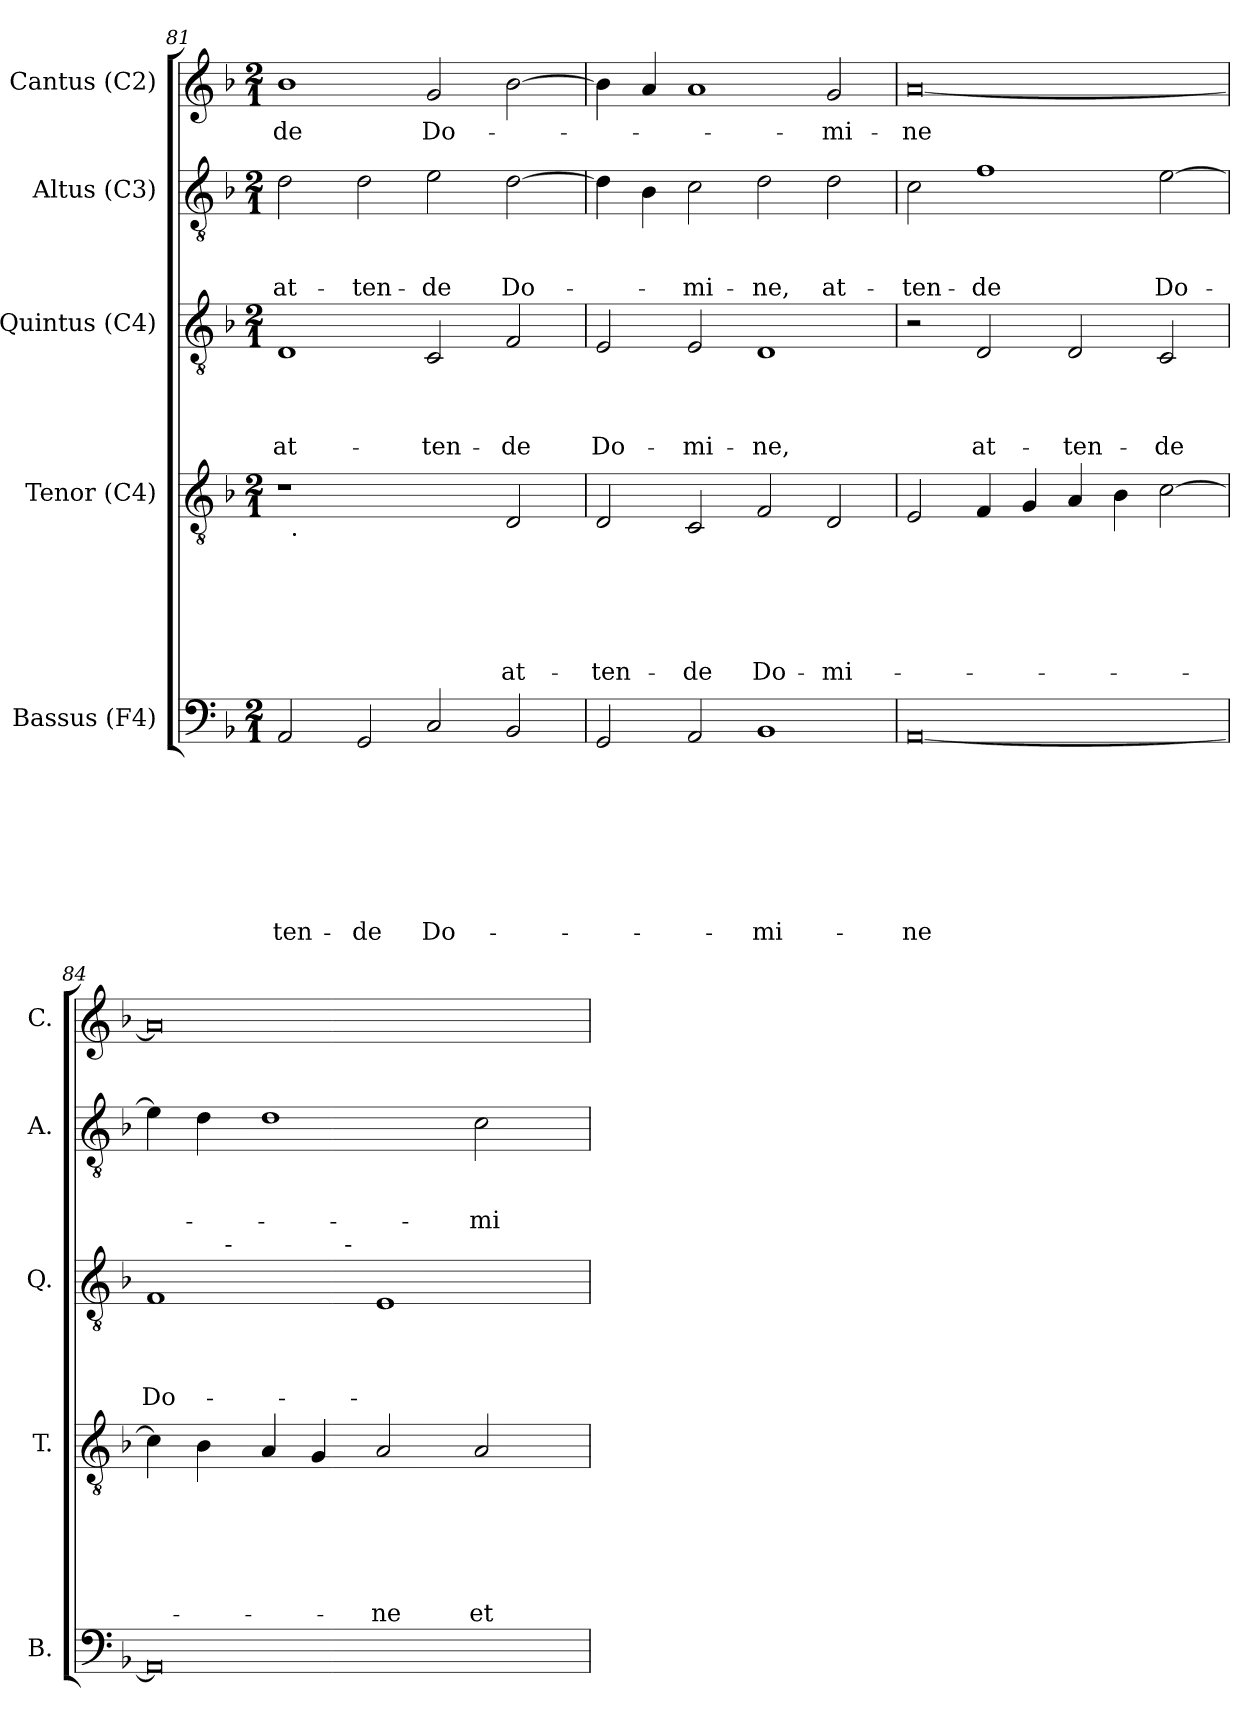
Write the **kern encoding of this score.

**kern	**text	**text	**text	**text	**text	**text	**text	**text	**kern	**text	**text	**text	**text	**text	**text	**kern	**text	**text	**text	**text	**kern	**text	**text	**text	**kern	**text
*part5	*part5	*part5	*part5	*part5	*part5	*part5	*part5	*part5	*part4	*part4	*part4	*part4	*part4	*part4	*part4	*part3	*part3	*part3	*part3	*part3	*part2	*part2	*part2	*part2	*part1	*part1
*staff5	*staff5	*staff5	*staff5	*staff5	*staff5	*staff5	*staff5	*staff5	*staff4	*staff4	*staff4	*staff4	*staff4	*staff4	*staff4	*staff3	*staff3	*staff3	*staff3	*staff3	*staff2	*staff2	*staff2	*staff2	*staff1	*staff1
*I"Bassus (F4)	*	*	*	*	*	*	*	*	*I"Tenor (C4)	*	*	*	*	*	*	*I"Quintus (C4)	*	*	*	*	*I"Altus (C3)	*	*	*	*I"Cantus (C2)	*
*I'B.	*	*	*	*	*	*	*	*	*I'T.	*	*	*	*	*	*	*I'Q.	*	*	*	*	*I'A.	*	*	*	*I'C.	*
*clefF4	*	*	*	*	*	*	*	*	*clefGv2	*	*	*	*	*	*	*clefGv2	*	*	*	*	*clefGv2	*	*	*	*clefG2	*
*k[b-]	*	*	*	*	*	*	*	*	*k[b-]	*	*	*	*	*	*	*k[b-]	*	*	*	*	*k[b-]	*	*	*	*k[b-]	*
*F:	*	*	*	*	*	*	*	*	*F:	*	*	*	*	*	*	*F:	*	*	*	*	*F:	*	*	*	*F:	*
*M2/1	*	*	*	*	*	*	*	*	*M2/1	*	*	*	*	*	*	*M2/1	*	*	*	*	*M2/1	*	*	*	*M2/1	*
=81	=81	=81	=81	=81	=81	=81	=81	=81	=81	=81	=81	=81	=81	=81	=81	=81	=81	=81	=81	=81	=81	=81	=81	=81	=81	=81
!	!	!	!	!	!	!	!	!LO:LY:b	!	!	!	!	!	!	!	!	!	!	!	!LO:LY:b	!	!	!	!LO:LY:b	!	!LO:LY:b
*	*	*	*	*	*	*	*	*	*^	*	*	*	*	*	*	*	*	*	*	*	*	*	*	*	*	*
2AA/	.	.	.	.	.	.	.	-ten-	1r	32ryy	.	.	.	.	.	.	1D	.	.	.	at-	2d\	.	.	at-	1b-	-de
!	!	!	!	!	!	!	!	!	!	!LO:TX:b:t=.	!	!	!	!	!	!	!	!	!	!	!	!	!	!	!	!	!
.	.	.	.	.	.	.	.	.	.	1ryy	.	.	.	.	.	.	.	.	.	.	.	.	.	.	.	.	.
!	!	!	!	!	!	!	!	!LO:LY:b	!	!	!	!	!	!	!	!	!	!	!	!	!	!	!	!	!LO:LY:b	!	!
2GG/	.	.	.	.	.	.	.	-de	.	.	.	.	.	.	.	.	.	.	.	.	.	2d\	.	.	-ten-	.	.
!	!	!	!	!	!	!	!	!LO:LY:b	!	!	!	!	!	!	!	!	!	!	!	!	!LO:LY:b	!	!	!	!LO:LY:b	!	!LO:LY:b
2C/	.	.	.	.	.	.	.	Do-	2ryy	.	.	.	.	.	.	.	2C/	.	.	.	-ten-	2e\	.	.	-de	2g/	Do-
.	.	.	.	.	.	.	.	.	.	2ryy	.	.	.	.	.	.	.	.	.	.	.	.	.	.	.	.	.
!	!	!	!	!	!	!	!	!	!	!	!	!	!	!	!	!LO:LY:b	!	!	!	!	!LO:LY:b	!	!	!	!LO:LY:b	!	!
2BB-/	.	.	.	.	.	.	.	.	2D/	.	.	.	.	.	.	at-	2F/	.	.	.	-de	[>2d\	.	.	Do-	[>2b-\	.
.	.	.	.	.	.	.	.	.	.	4...ryy	.	.	.	.	.	.	.	.	.	.	.	.	.	.	.	.	.
=82	=82	=82	=82	=82	=82	=82	=82	=82	=82	=82	=82	=82	=82	=82	=82	=82	=82	=82	=82	=82	=82	=82	=82	=82	=82	=82	=82
!	!	!	!	!	!	!	!	!	!	!	!	!	!	!	!	!LO:LY:b	!	!	!	!	!LO:LY:b	!	!	!	!	!	!
*	*	*	*	*	*	*	*	*	*v	*v	*	*	*	*	*	*	*	*	*	*	*	*	*	*	*	*	*
2GG/	.	.	.	.	.	.	.	.	2D/	.	.	.	.	.	-ten-	2E/	.	.	.	Do-	4d\]	.	.	.	4b-\]	.
.	.	.	.	.	.	.	.	.	.	.	.	.	.	.	.	.	.	.	.	.	4B-\	.	.	.	4a/	.
!	!	!	!	!	!	!	!	!	!	!	!	!	!	!	!LO:LY:b	!	!	!	!	!LO:LY:b	!	!	!	!LO:LY:b	!	!
2AA/	.	.	.	.	.	.	.	.	2C/	.	.	.	.	.	-de	2E/	.	.	.	-mi-	2c\	.	.	-mi-	1a	.
!	!	!	!	!	!	!	!	!LO:LY:b	!	!	!	!	!	!	!LO:LY:b	!	!	!	!	!LO:LY:b	!	!	!	!LO:LY:b	!	!
1BB-	.	.	.	.	.	.	.	-mi-	2F/	.	.	.	.	.	Do-	1D	.	.	.	-ne,	2d\	.	.	-ne,	.	.
!	!	!	!	!	!	!	!	!	!	!	!	!	!	!	!LO:LY:b	!	!	!	!	!	!	!	!	!LO:LY:b	!	!LO:LY:b
.	.	.	.	.	.	.	.	.	2D/	.	.	.	.	.	-mi-	.	.	.	.	.	2d\	.	.	at-	2g/	-mi-
=83	=83	=83	=83	=83	=83	=83	=83	=83	=83	=83	=83	=83	=83	=83	=83	=83	=83	=83	=83	=83	=83	=83	=83	=83	=83	=83
!	!	!	!	!	!	!	!	!LO:LY:b	!	!	!	!	!	!	!	!	!	!	!	!	!	!	!	!LO:LY:b	!	!LO:LY:b
[<0AA	.	.	.	.	.	.	.	-ne	2E/	.	.	.	.	.	.	2r	.	.	.	.	2c\	.	.	-ten-	[<0a	-ne
!	!	!	!	!	!	!	!	!	!	!	!	!	!	!	!	!	!	!	!	!LO:LY:b	!	!	!	!LO:LY:b	!	!
.	.	.	.	.	.	.	.	.	4F/	.	.	.	.	.	.	2D/	.	.	.	at-	1f	.	.	-de	.	.
.	.	.	.	.	.	.	.	.	4G/	.	.	.	.	.	.	.	.	.	.	.	.	.	.	.	.	.
!	!	!	!	!	!	!	!	!	!	!	!	!	!	!	!	!	!	!	!	!LO:LY:b	!	!	!	!	!	!
.	.	.	.	.	.	.	.	.	4A/	.	.	.	.	.	.	2D/	.	.	.	-ten-	.	.	.	.	.	.
.	.	.	.	.	.	.	.	.	4B-\	.	.	.	.	.	.	.	.	.	.	.	.	.	.	.	.	.
!	!	!	!	!	!	!	!	!	!	!	!	!	!	!	!	!	!	!	!	!LO:LY:b	!	!	!	!LO:LY:b	!	!
.	.	.	.	.	.	.	.	.	[<2c\	.	.	.	.	.	.	2C/	.	.	.	-de	[<2e\	.	.	Do-	.	.
!!LO:LB:g=z
=84	=84	=84	=84	=84	=84	=84	=84	=84	=84	=84	=84	=84	=84	=84	=84	=84	=84	=84	=84	=84	=84	=84	=84	=84	=84	=84
!	!	!	!	!	!	!	!	!	!	!	!	!	!	!	!	!	!	!	!	!LO:LY:b	!	!	!	!	!	!
*	*	*	*	*	*	*	*	*	*	*	*	*	*	*	*	*^	*	*	*	*	*	*	*	*	*	*
*	*	*	*	*	*	*	*	*	*	*	*	*	*	*	*	*	*^	*	*	*	*	*	*	*	*	*	*
0AA]	.	.	.	.	.	.	.	.	4c\]	.	.	.	.	.	.	1F	4ryy	2..ryy	.	.	.	Do-	4e\]	.	.	.	0a]	.
.	.	.	.	.	.	.	.	.	4B-\	.	.	.	.	.	.	.	16.ryy	.	.	.	.	.	4d\	.	.	.	.	.
!	!	!	!	!	!	!	!	!	!	!	!	!	!	!	!	!	!LO:TX:a:t=-	!	!	!	!	!	!	!	!	!	!	!
.	.	.	.	.	.	.	.	.	.	.	.	.	.	.	.	.	1ryy	.	.	.	.	.	.	.	.	.	.	.
.	.	.	.	.	.	.	.	.	4A/	.	.	.	.	.	.	.	.	.	.	.	.	.	1d	.	.	.	.	.
.	.	.	.	.	.	.	.	.	4G/	.	.	.	.	.	.	.	.	.	.	.	.	.	.	.	.	.	.	.
!	!	!	!	!	!	!	!	!	!	!	!	!	!	!	!	!	!	!LO:TX:a:t=-	!	!	!	!	!	!	!	!	!	!
.	.	.	.	.	.	.	.	.	.	.	.	.	.	.	.	.	.	1ryy	.	.	.	.	.	.	.	.	.	.
!	!	!	!	!	!	!	!	!	!	!	!	!	!	!	!LO:LY:b	!	!	!	!	!	!	!	!	!	!	!	!	!
.	.	.	.	.	.	.	.	.	2A/	.	.	.	.	.	-ne	1E	.	.	.	.	.	.	.	.	.	.	.	.
.	.	.	.	.	.	.	.	.	.	.	.	.	.	.	.	.	2ryy	.	.	.	.	.	.	.	.	.	.	.
!	!	!	!	!	!	!	!	!	!	!	!	!	!	!	!LO:LY:b	!	!	!	!	!	!	!	!	!	!	!LO:LY:b	!	!
.	.	.	.	.	.	.	.	.	2A/	.	.	.	.	.	et	.	.	.	.	.	.	.	2c\	.	.	-mi-	.	.
.	.	.	.	.	.	.	.	.	.	.	.	.	.	.	.	.	8ryy	.	.	.	.	.	.	.	.	.	.	.
.	.	.	.	.	.	.	.	.	.	.	.	.	.	.	.	.	.	8ryy	.	.	.	.	.	.	.	.	.	.
.	.	.	.	.	.	.	.	.	.	.	.	.	.	.	.	.	32ryy	.	.	.	.	.	.	.	.	.	.	.
*	*	*	*	*	*	*	*	*	*	*	*	*	*	*	*	*v	*v	*v	*	*	*	*	*	*	*	*	*	*
=	=	=	=	=	=	=	=	=	=	=	=	=	=	=	=	=	=	=	=	=	=	=	=	=	=	=
*-	*-	*-	*-	*-	*-	*-	*-	*-	*-	*-	*-	*-	*-	*-	*-	*-	*-	*-	*-	*-	*-	*-	*-	*-	*-	*-
